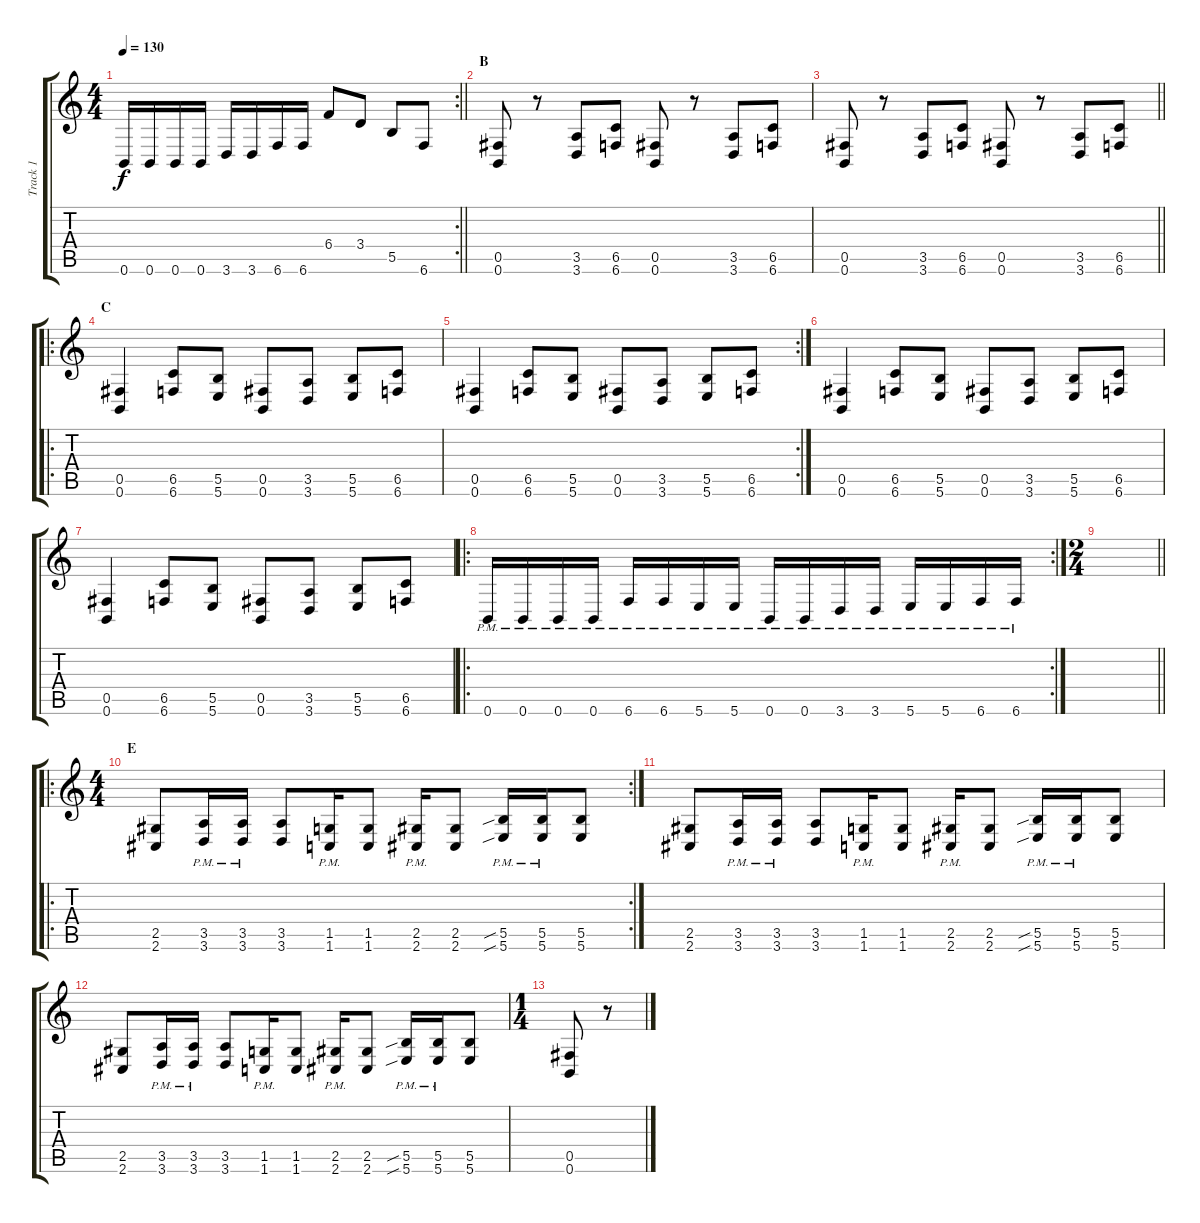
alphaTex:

\track ("Track 1" "Track 1") {instrument distortionguitar}
\staff {score tabs}
\tuning (Db4 Ab3 E3 B2 Gb2 B1) {hide}
\rc 2
\ts (4 4)
\tempo 130
\clef g2
\barLineRight lightlight
\ks c
0.6.16{dy f} 0.6.16 0.6.16 0.6.16 3.6.16 3.6.16 6.6.16 6.6.16 6.4.8 3.4.8 5.5.8 6.6.8 |
\section ("" "B")
(0.5 0.6).8 r.8 (3.5 3.6).8 (6.5 6.6).8 (0.5 0.6).8 r.8 (3.5 3.6).8 (6.5 6.6).8 |
\barLineRight lightlight
(0.5 0.6).8 r.8 (3.5 3.6).8 (6.5 6.6).8 (0.5 0.6).8 r.8 (3.5 3.6).8 (6.5 6.6).8 |
\ro
\section ("" "C")
(0.5 0.6).4 (6.5 6.6).8 (5.5 5.6).8 (0.5 0.6).8 (3.5 3.6).8 (5.5 5.6).8 (6.5 6.6).8 |
\rc 2
(0.5 0.6).4 (6.5 6.6).8 (5.5 5.6).8 (0.5 0.6).8 (3.5 3.6).8 (5.5 5.6).8 (6.5 6.6).8 |
(0.5 0.6).4 (6.5 6.6).8 (5.5 5.6).8 (0.5 0.6).8 (3.5 3.6).8 (5.5 5.6).8 (6.5 6.6).8 |
(0.5 0.6).4 (6.5 6.6).8 (5.5 5.6).8 (0.5 0.6).8 (3.5 3.6).8 (5.5 5.6).8 (6.5 6.6).8 |
\ro
\rc 2
0.6{pm}.16 0.6{pm}.16 0.6{pm}.16 0.6{pm}.16 6.6{pm}.16 6.6{pm}.16 5.6{pm}.16 5.6{pm}.16 0.6{pm}.16 0.6{pm}.16 3.6{pm}.16 3.6{pm}.16 5.6{pm}.16 5.6{pm}.16 6.6{pm}.16 6.6{pm}.16 |
\ts (2 4)
\barLineRight lightlight
|
\ro
\rc 2
\ts (4 4)
\section ("" "E")
(2.5 2.6).8 (3.5{pm} 3.6{pm}).16 (3.5{pm} 3.6{pm}).16 (3.5 3.6).8 (1.5{pm} 1.6{pm}).16 (1.5 1.6).8 (2.5{pm} 2.6{pm}).16 (2.5 2.6).8 (5.5{sib pm} 5.6{sib pm}).16 (5.5{pm} 5.6{pm}).16 (5.5 5.6).8 |
(2.5 2.6).8 (3.5{pm} 3.6{pm}).16 (3.5{pm} 3.6{pm}).16 (3.5 3.6).8 (1.5{pm} 1.6{pm}).16 (1.5 1.6).8 (2.5{pm} 2.6{pm}).16 (2.5 2.6).8 (5.5{sib pm} 5.6{sib pm}).16 (5.5{pm} 5.6{pm}).16 (5.5 5.6).8 |
(2.5 2.6).8 (3.5{pm} 3.6{pm}).16 (3.5{pm} 3.6{pm}).16 (3.5 3.6).8 (1.5{pm} 1.6{pm}).16 (1.5 1.6).8 (2.5{pm} 2.6{pm}).16 (2.5 2.6).8 (5.5{sib pm} 5.6{sib pm}).16 (5.5{pm} 5.6{pm}).16 (5.5 5.6).8 |
\ts (1 4)
(0.5 0.6).8 r.8
